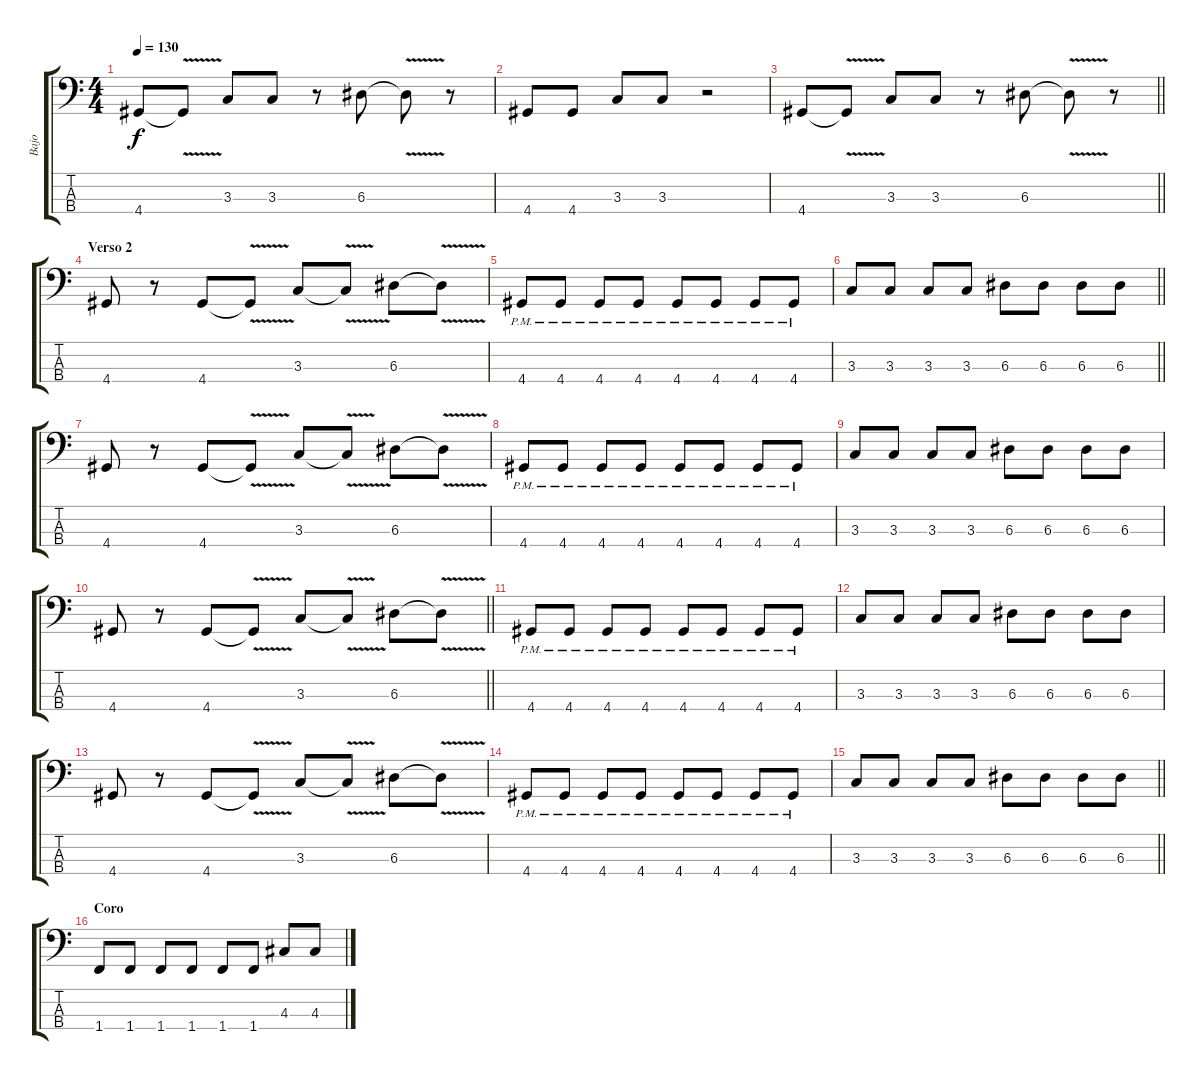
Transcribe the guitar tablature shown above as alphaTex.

\track ("Bajo" "Bajo") {instrument electricbasspick}
\staff {score tabs}
\tuning (G2 D2 A1 E1) {hide}
\ts (4 4)
\tempo 130
\clef f4
\ks c
4.4.8{dy f} 4.4{v t}.8 3.3.8 3.3.8 r.8 6.3.8 6.3{v t}.8 r.8 |
4.4.8 4.4.8 3.3.8 3.3.8 r.2 |
\barLineRight lightlight
4.4.8 4.4{v t}.8 3.3.8 3.3.8 r.8 6.3.8 6.3{v t}.8 r.8 |
\section ("" "Verso 2")
4.4.8 r.8 4.4.8 4.4{v t}.8 3.3.8 3.3{v t}.8 6.3.8 6.3{v t}.8 |
4.4{pm}.8 4.4{pm}.8 4.4{pm}.8 4.4{pm}.8 4.4{pm}.8 4.4{pm}.8 4.4{pm}.8 4.4{pm}.8 |
\barLineRight lightlight
3.3.8 3.3.8 3.3.8 3.3.8 6.3.8 6.3.8 6.3.8 6.3.8 |
\section ("" "")
4.4.8 r.8 4.4.8 4.4{v t}.8 3.3.8 3.3{v t}.8 6.3.8 6.3{v t}.8 |
4.4{pm}.8 4.4{pm}.8 4.4{pm}.8 4.4{pm}.8 4.4{pm}.8 4.4{pm}.8 4.4{pm}.8 4.4{pm}.8 |
3.3.8 3.3.8 3.3.8 3.3.8 6.3.8 6.3.8 6.3.8 6.3.8 |
\barLineRight lightlight
4.4.8 r.8 4.4.8 4.4{v t}.8 3.3.8 3.3{v t}.8 6.3.8 6.3{v t}.8 |
4.4{pm}.8 4.4{pm}.8 4.4{pm}.8 4.4{pm}.8 4.4{pm}.8 4.4{pm}.8 4.4{pm}.8 4.4{pm}.8 |
3.3.8 3.3.8 3.3.8 3.3.8 6.3.8 6.3.8 6.3.8 6.3.8 |
4.4.8 r.8 4.4.8 4.4{v t}.8 3.3.8 3.3{v t}.8 6.3.8 6.3{v t}.8 |
4.4{pm}.8 4.4{pm}.8 4.4{pm}.8 4.4{pm}.8 4.4{pm}.8 4.4{pm}.8 4.4{pm}.8 4.4{pm}.8 |
\barLineRight lightlight
3.3.8 3.3.8 3.3.8 3.3.8 6.3.8 6.3.8 6.3.8 6.3.8 |
\section ("" "Coro")
1.4.8 1.4.8 1.4.8 1.4.8 1.4.8 1.4.8 4.3.8 4.3.8
